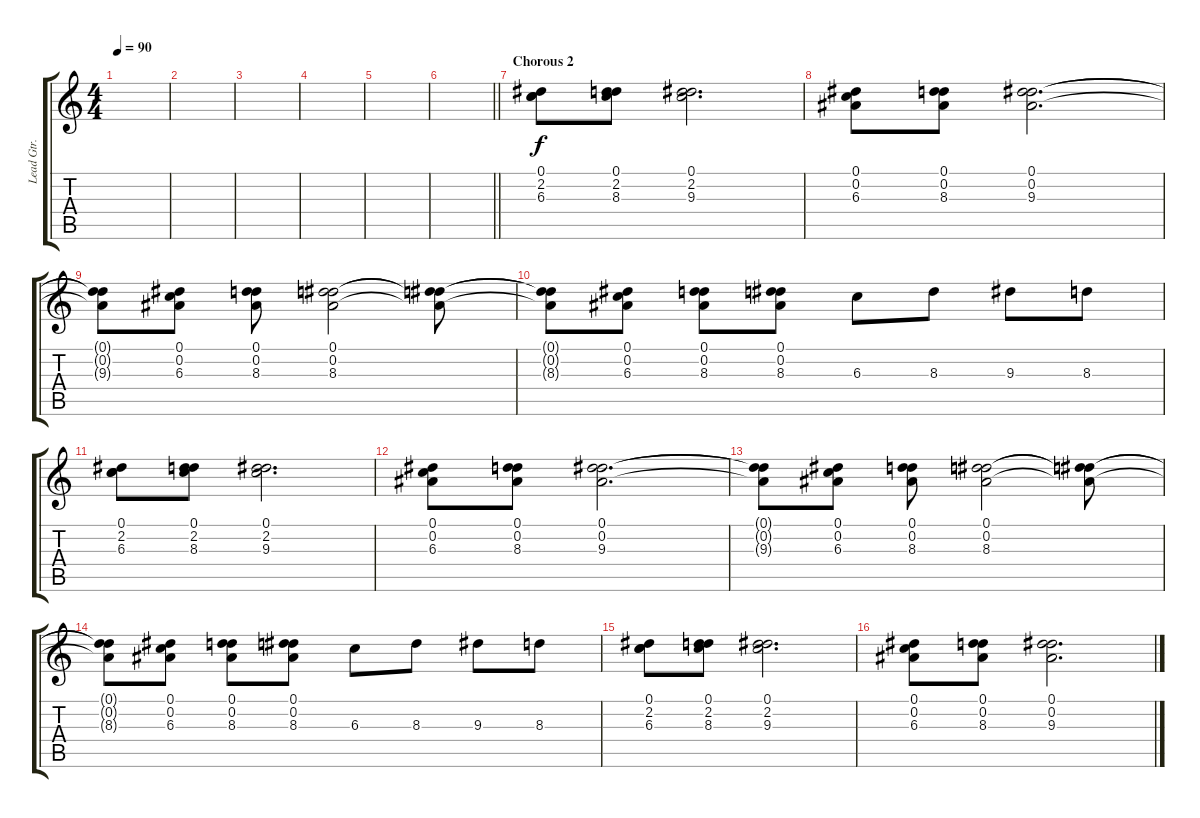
\track ("Lead Gtr." "Lead Gtr.") {instrument electricguitarclean}
\staff {score tabs}
\tuning (Eb4 Bb3 Gb3 Db3 Ab2 Eb2) {hide}
\ts (4 4)
\tempo 90
\clef g2
\ks c
|
|
|
|
|
\barLineRight lightlight
|
\section ("" "Chorous 2")
(0.1 2.2 6.3).8{volume 6 instrument electricguitarclean} (0.1 2.2 8.3).8 (0.1 2.2 9.3).2{d} |
(0.1 0.2 6.3).8 (0.1 0.2 8.3).8 (0.1 0.2 9.3).2{d} |
(0.1{t} 0.2{t} 9.3{t}).8 (0.1 0.2 6.3).8 (0.1 0.2 8.3).8 (0.1 0.2 8.3).2 (0.1{t} 0.2{t} 8.3{t}).8 |
(0.1{t} 0.2{t} 8.3{t}).8 (0.1 0.2 6.3).8 (0.1 0.2 8.3).8 (0.1 0.2 8.3).8 6.3.8 8.3.8 9.3.8 8.3.8 |
(0.1 2.2 6.3).8 (0.1 2.2 8.3).8 (0.1 2.2 9.3).2{d} |
(0.1 0.2 6.3).8 (0.1 0.2 8.3).8 (0.1 0.2 9.3).2{d} |
(0.1{t} 0.2{t} 9.3{t}).8 (0.1 0.2 6.3).8 (0.1 0.2 8.3).8 (0.1 0.2 8.3).2 (0.1{t} 0.2{t} 8.3{t}).8 |
(0.1{t} 0.2{t} 8.3{t}).8 (0.1 0.2 6.3).8 (0.1 0.2 8.3).8 (0.1 0.2 8.3).8 6.3.8 8.3.8 9.3.8 8.3.8 |
(0.1 2.2 6.3).8 (0.1 2.2 8.3).8 (0.1 2.2 9.3).2{d} |
(0.1 0.2 6.3).8 (0.1 0.2 8.3).8 (0.1 0.2 9.3).2{d}
